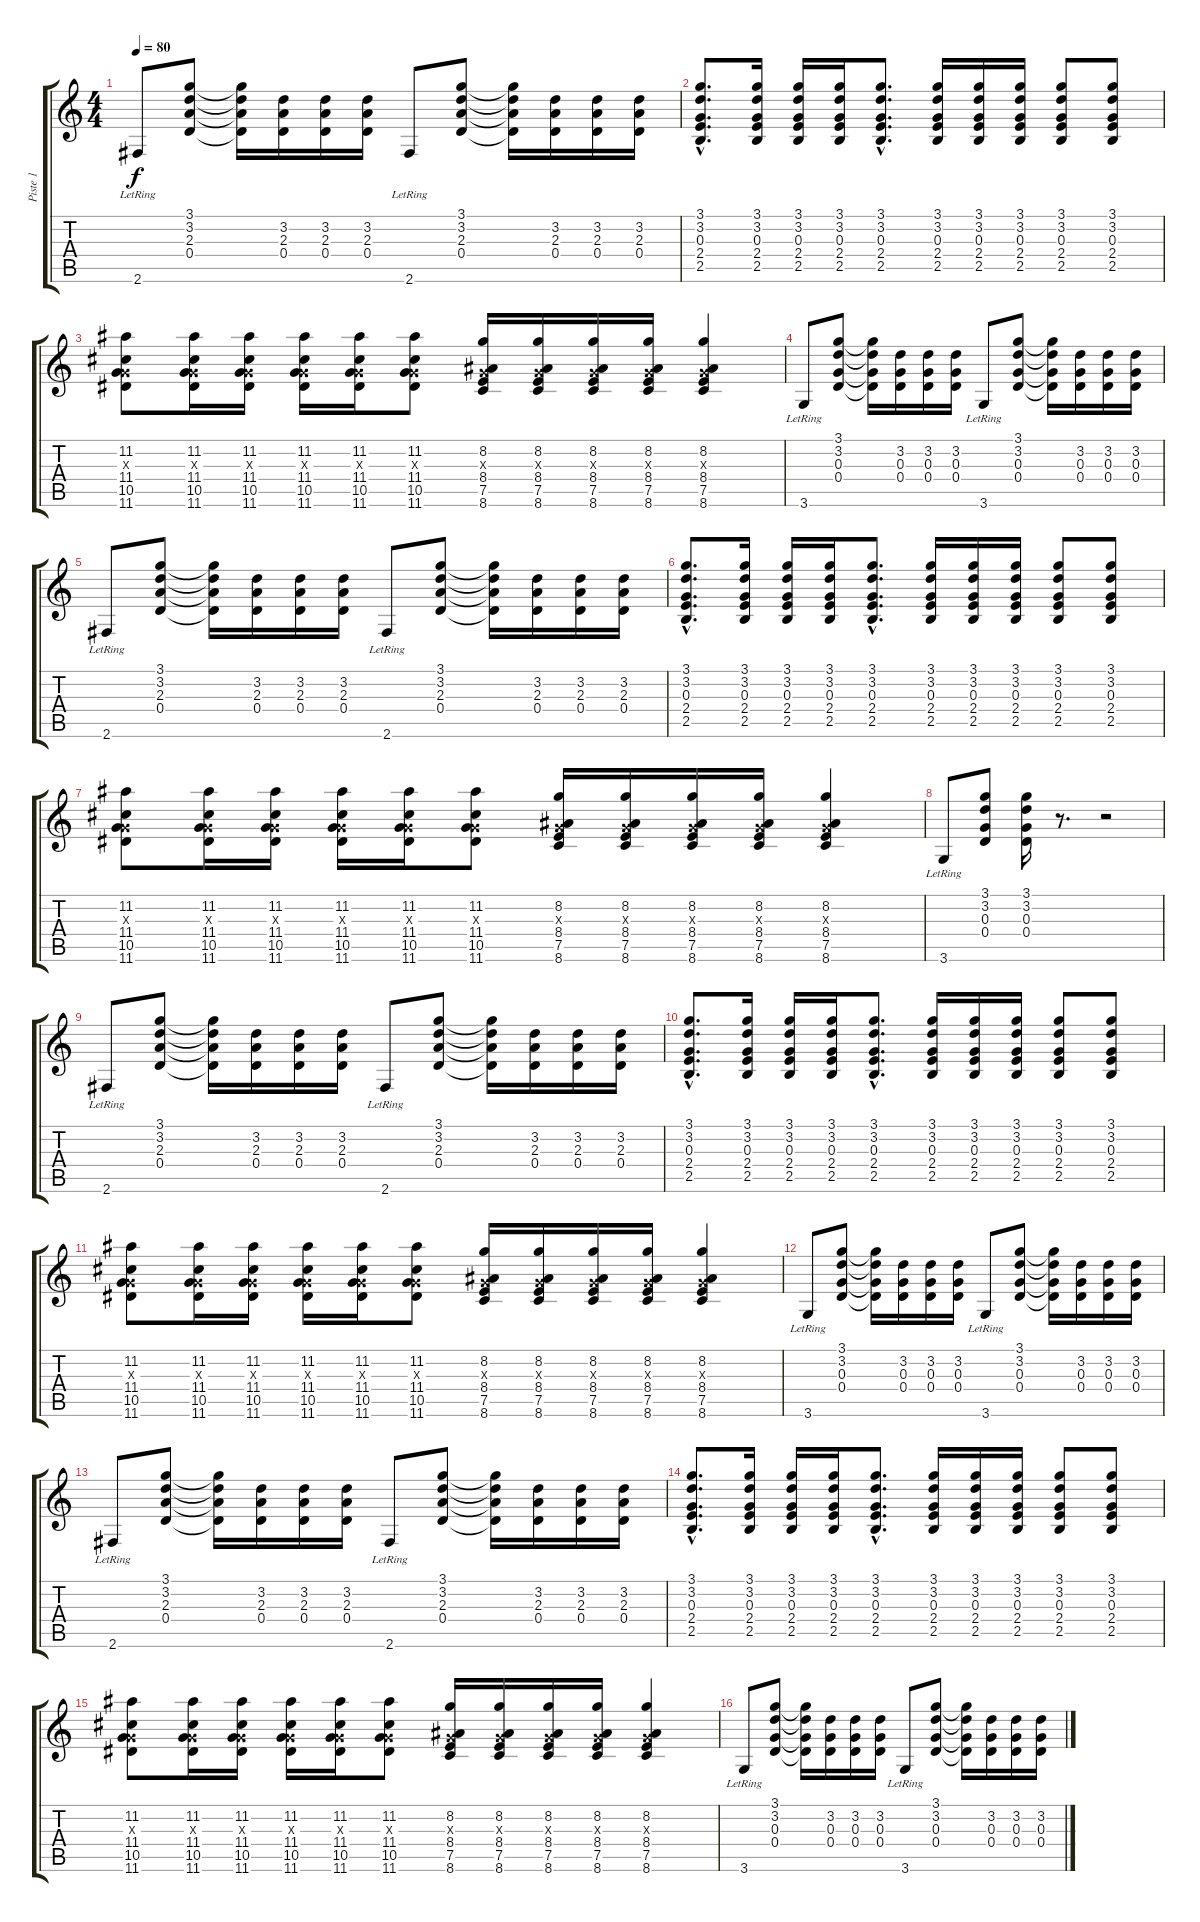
\track ("Piste 1" "Piste 1") {instrument acousticguitarnylon}
\staff {score tabs}
\tuning (E4 B3 G3 D3 A2 E2) {hide}
\ts (4 4)
\tempo 80
\clef g2
\ks c
2.6{lr}.8{dy f} (3.1 3.2 2.3 0.4).8 (3.1{t} 3.2{t} 2.3{t} 0.4{t}).16 (3.2 2.3 0.4).16 (3.2 2.3 0.4).16 (3.2 2.3 0.4).16 2.6{lr}.8 (3.1 3.2 2.3 0.4).8 (3.1{t} 3.2{t} 2.3{t} 0.4{t}).16 (3.2 2.3 0.4).16 (3.2 2.3 0.4).16 (3.2 2.3 0.4).16 |
(3.1{hac} 3.2{hac} 0.3{hac} 2.4{hac} 2.5{hac}).8{d} (3.1 3.2 0.3 2.4 2.5).16 (3.1 3.2 0.3 2.4 2.5).16 (3.1 3.2 0.3 2.4 2.5).16 (3.1{hac} 3.2{hac} 0.3{hac} 2.4{hac} 2.5{hac}).8{d} (3.1 3.2 0.3 2.4 2.5).16 (3.1 3.2 0.3 2.4 2.5).16 (3.1 3.2 0.3 2.4 2.5).16 (3.1 3.2 0.3 2.4 2.5).8 (3.1 3.2 0.3 2.4 2.5).8 |
(11.2 0.3{x} 11.4 10.5 11.6).8 (11.2 0.3{x} 11.4 10.5 11.6).16 (11.2 0.3{x} 11.4 10.5 11.6).16 (11.2 0.3{x} 11.4 10.5 11.6).16 (11.2 0.3{x} 11.4 10.5 11.6).16 (11.2 0.3{x} 11.4 10.5 11.6).8 (8.2 0.3{x} 8.4 7.5 8.6).16 (8.2 0.3{x} 8.4 7.5 8.6).16 (8.2 0.3{x} 8.4 7.5 8.6).16 (8.2 0.3{x} 8.4 7.5 8.6).16 (8.2 0.3{x} 8.4 7.5 8.6).4 |
3.6{lr}.8 (3.1 3.2 0.3 0.4).8 (3.1{t} 3.2{t} 0.3{t} 0.4{t}).16 (3.2 0.3 0.4).16 (3.2 0.3 0.4).16 (3.2 0.3 0.4).16 3.6{lr}.8 (3.1 3.2 0.3 0.4).8 (3.1{t} 3.2{t} 0.3{t} 0.4{t}).16 (3.2 0.3 0.4).16 (3.2 0.3 0.4).16 (3.2 0.3 0.4).16 |
2.6{lr}.8 (3.1 3.2 2.3 0.4).8 (3.1{t} 3.2{t} 2.3{t} 0.4{t}).16 (3.2 2.3 0.4).16 (3.2 2.3 0.4).16 (3.2 2.3 0.4).16 2.6{lr}.8 (3.1 3.2 2.3 0.4).8 (3.1{t} 3.2{t} 2.3{t} 0.4{t}).16 (3.2 2.3 0.4).16 (3.2 2.3 0.4).16 (3.2 2.3 0.4).16 |
(3.1{hac} 3.2{hac} 0.3{hac} 2.4{hac} 2.5{hac}).8{d volume 13} (3.1 3.2 0.3 2.4 2.5).16 (3.1 3.2 0.3 2.4 2.5).16 (3.1 3.2 0.3 2.4 2.5).16 (3.1{hac} 3.2{hac} 0.3{hac} 2.4{hac} 2.5{hac}).8{d} (3.1 3.2 0.3 2.4 2.5).16 (3.1 3.2 0.3 2.4 2.5).16 (3.1 3.2 0.3 2.4 2.5).16 (3.1 3.2 0.3 2.4 2.5).8 (3.1 3.2 0.3 2.4 2.5).8 |
(11.2 0.3{x} 11.4 10.5 11.6).8 (11.2 0.3{x} 11.4 10.5 11.6).16 (11.2 0.3{x} 11.4 10.5 11.6).16 (11.2 0.3{x} 11.4 10.5 11.6).16 (11.2 0.3{x} 11.4 10.5 11.6).16 (11.2 0.3{x} 11.4 10.5 11.6).8 (8.2 0.3{x} 8.4 7.5 8.6).16 (8.2 0.3{x} 8.4 7.5 8.6).16 (8.2 0.3{x} 8.4 7.5 8.6).16 (8.2 0.3{x} 8.4 7.5 8.6).16 (8.2 0.3{x} 8.4 7.5 8.6).4 |
3.6{lr}.8 (3.1 3.2 0.3 0.4).8 (3.1 3.2 0.3 0.4).16 r.8{d} r.2 |
2.6{lr}.8 (3.1 3.2 2.3 0.4).8 (3.1{t} 3.2{t} 2.3{t} 0.4{t}).16 (3.2 2.3 0.4).16 (3.2 2.3 0.4).16 (3.2 2.3 0.4).16 2.6{lr}.8 (3.1 3.2 2.3 0.4).8 (3.1{t} 3.2{t} 2.3{t} 0.4{t}).16 (3.2 2.3 0.4).16 (3.2 2.3 0.4).16 (3.2 2.3 0.4).16 |
(3.1{hac} 3.2{hac} 0.3{hac} 2.4{hac} 2.5{hac}).8{d} (3.1 3.2 0.3 2.4 2.5).16 (3.1 3.2 0.3 2.4 2.5).16 (3.1 3.2 0.3 2.4 2.5).16 (3.1{hac} 3.2{hac} 0.3{hac} 2.4{hac} 2.5{hac}).8{d} (3.1 3.2 0.3 2.4 2.5).16 (3.1 3.2 0.3 2.4 2.5).16 (3.1 3.2 0.3 2.4 2.5).16 (3.1 3.2 0.3 2.4 2.5).8 (3.1 3.2 0.3 2.4 2.5).8 |
(11.2 0.3{x} 11.4 10.5 11.6).8 (11.2 0.3{x} 11.4 10.5 11.6).16 (11.2 0.3{x} 11.4 10.5 11.6).16 (11.2 0.3{x} 11.4 10.5 11.6).16 (11.2 0.3{x} 11.4 10.5 11.6).16 (11.2 0.3{x} 11.4 10.5 11.6).8 (8.2 0.3{x} 8.4 7.5 8.6).16 (8.2 0.3{x} 8.4 7.5 8.6).16 (8.2 0.3{x} 8.4 7.5 8.6).16 (8.2 0.3{x} 8.4 7.5 8.6).16 (8.2 0.3{x} 8.4 7.5 8.6).4 |
3.6{lr}.8 (3.1 3.2 0.3 0.4).8 (3.1{t} 3.2{t} 0.3{t} 0.4{t}).16 (3.2 0.3 0.4).16 (3.2 0.3 0.4).16 (3.2 0.3 0.4).16 3.6{lr}.8 (3.1 3.2 0.3 0.4).8 (3.1{t} 3.2{t} 0.3{t} 0.4{t}).16 (3.2 0.3 0.4).16 (3.2 0.3 0.4).16 (3.2 0.3 0.4).16 |
2.6{lr}.8 (3.1 3.2 2.3 0.4).8 (3.1{t} 3.2{t} 2.3{t} 0.4{t}).16 (3.2 2.3 0.4).16 (3.2 2.3 0.4).16 (3.2 2.3 0.4).16 2.6{lr}.8 (3.1 3.2 2.3 0.4).8 (3.1{t} 3.2{t} 2.3{t} 0.4{t}).16 (3.2 2.3 0.4).16 (3.2 2.3 0.4).16 (3.2 2.3 0.4).16 |
(3.1{hac} 3.2{hac} 0.3{hac} 2.4{hac} 2.5{hac}).8{d} (3.1 3.2 0.3 2.4 2.5).16 (3.1 3.2 0.3 2.4 2.5).16 (3.1 3.2 0.3 2.4 2.5).16 (3.1{hac} 3.2{hac} 0.3{hac} 2.4{hac} 2.5{hac}).8{d} (3.1 3.2 0.3 2.4 2.5).16 (3.1 3.2 0.3 2.4 2.5).16 (3.1 3.2 0.3 2.4 2.5).16 (3.1 3.2 0.3 2.4 2.5).8 (3.1 3.2 0.3 2.4 2.5).8 |
(11.2 0.3{x} 11.4 10.5 11.6).8 (11.2 0.3{x} 11.4 10.5 11.6).16 (11.2 0.3{x} 11.4 10.5 11.6).16 (11.2 0.3{x} 11.4 10.5 11.6).16 (11.2 0.3{x} 11.4 10.5 11.6).16 (11.2 0.3{x} 11.4 10.5 11.6).8 (8.2 0.3{x} 8.4 7.5 8.6).16 (8.2 0.3{x} 8.4 7.5 8.6).16 (8.2 0.3{x} 8.4 7.5 8.6).16 (8.2 0.3{x} 8.4 7.5 8.6).16 (8.2 0.3{x} 8.4 7.5 8.6).4 |
3.6{lr}.8 (3.1 3.2 0.3 0.4).8 (3.1{t} 3.2{t} 0.3{t} 0.4{t}).16 (3.2 0.3 0.4).16 (3.2 0.3 0.4).16 (3.2 0.3 0.4).16 3.6{lr}.8 (3.1 3.2 0.3 0.4).8 (3.1{t} 3.2{t} 0.3{t} 0.4{t}).16 (3.2 0.3 0.4).16 (3.2 0.3 0.4).16 (3.2 0.3 0.4).16
